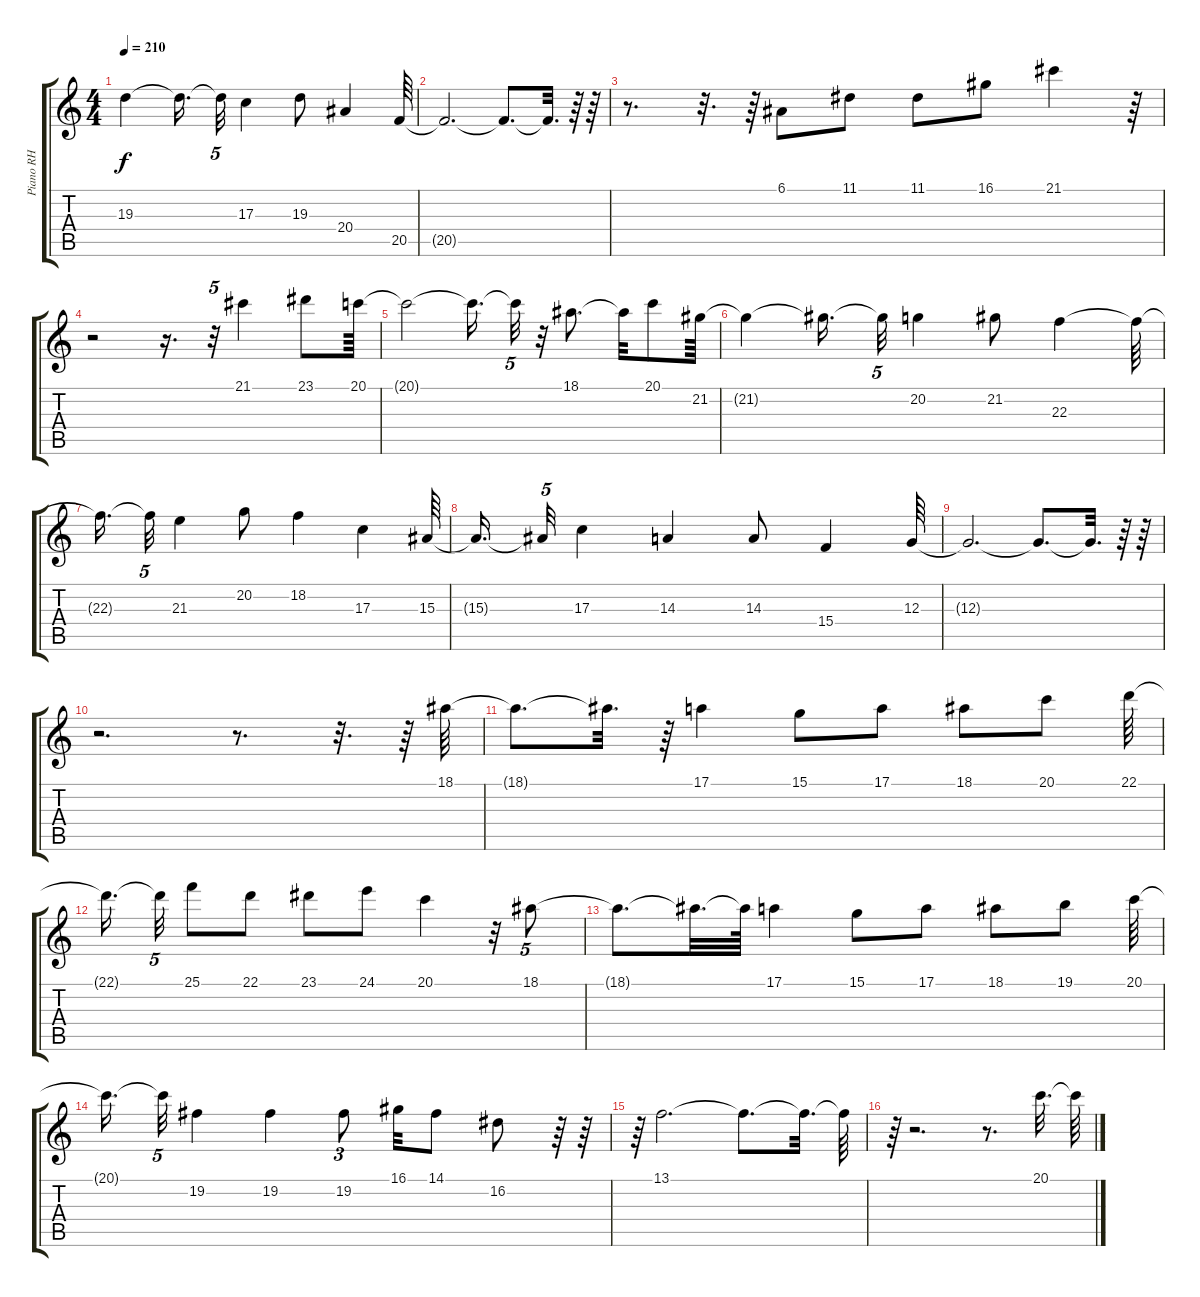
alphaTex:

\track ("Piano RH" "Piano RH") {instrument acousticgrandpiano}
\staff {score tabs}
\tuning (E4 B3 G3 D3 A2 E2) {hide}
\ts (4 4)
\tempo 210
\clef g2
\ks c
19.3{t}.4{dy f} 19.3{t}.16{d} 19.3{t}.32{tu (5 4)} 17.3.4 19.3.8 20.4.4 20.5.64 |
20.5{t}.2{d} 20.5{t}.8{d} 20.5{t}.32{d} r.64 r.64 |
r.8{d} r.32{d} r.64 6.1.8 11.1.8 11.1.8 16.1.8 21.1.4 r.64 |
r.2 r.16{d} r.32{tu (5 4)} 21.1.4 23.1.8 20.1.64 |
20.1{t}.2 20.1{t}.16{d} 20.1{t}.32{tu (5 4)} r.32 18.1.8{d} 18.1{t}.32 20.1.8 21.2.64 |
21.2{t}.4 21.2{t}.16{d} 21.2{t}.32{tu (5 4)} 20.2.4 21.2.8 22.3.4 22.3{t}.64 |
22.3{t}.16{d} 22.3{t}.32{tu (5 4)} 21.3.4 20.2.8 18.2.4 17.3.4 15.3.64 |
15.3{t}.16{d} 15.3{t}.32{tu (5 4)} 17.3.4 14.3.4 14.3.8 15.4.4 12.3.64 |
12.3{t}.2{d} 12.3{t}.8{d} 12.3{t}.32{d} r.64 r.64 |
r.2{d} r.8{d} r.32{d} r.64 18.1.64 |
18.1{t}.8{d} 18.1{t}.32{d} r.64 17.1.4 15.1.8 17.1.8 18.1.8 20.1.8 22.1.64 |
22.1{t}.16{d} 22.1{t}.32{tu (5 4)} 25.1.8 22.1.8 23.1.8 24.1.8 20.1.4 r.32 18.1.8{tu (5 4)} |
18.1{t}.8{d} 18.1{t}.32{d} 18.1{t}.64 17.1.4 15.1.8 17.1.8 18.1.8 19.1.8 20.1.64 |
20.1{t}.16{d} 20.1{t}.32{tu (5 4)} 19.2.4 19.2.4 19.2.8{tu (3 2)} 16.1.32 14.1.8 16.2.8 r.64 r.64 |
r.64 13.1.2{d} 13.1{t}.8{d} 13.1{t}.32{d} 13.1{t}.64 |
r.64 r.2{d} r.8{d} 20.1.32{d} 20.1{t}.64
